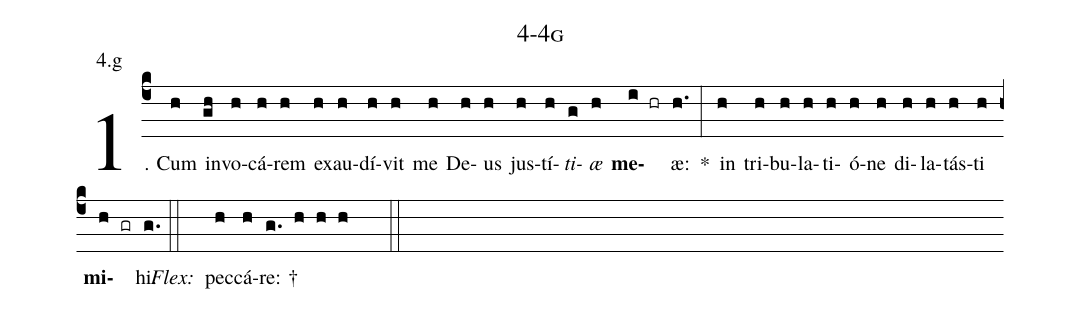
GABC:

name: 4-4g;
annotation: 4.g;
%%
(c4)1. Cum(h) in(gh)vo(h)cá(h)rem(h) ex(h)au(h)dí(h)vit(h) me(h) De(h)us(h) jus(h)tí(h)<i>ti</i>(g)<i>æ</i>(h) <b>me</b>(i hr)æ:(h.) *(:) in(h) tri(h)bu(h)la(h)ti(h)ó(h)ne(h) di(h)la(h)tás(h)ti(h) <b>mi</b>(h gr)hi.(g.) (::)
<i>Flex:</i>()  pec(h)cá(h)re: †(g. h h h  ::)
